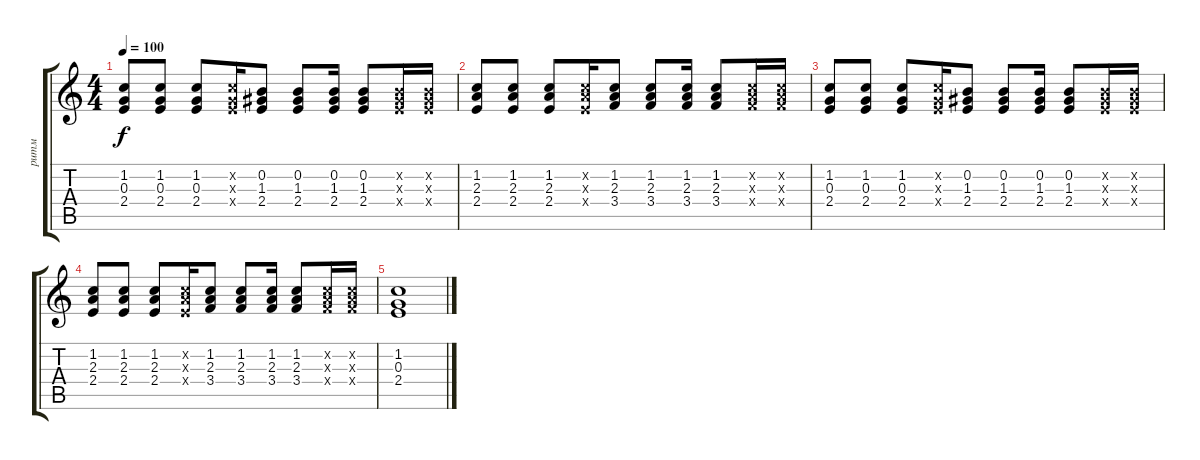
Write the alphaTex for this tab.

\track ("ритм" "ритм") {instrument electricguitarjazz}
\staff {score tabs}
\tuning (E4 B3 G3 D3 A2 E2) {hide}
\ts (4 4)
\tempo 100
\clef g2
\ks c
(1.2 0.3 2.4).8{dy f} (1.2 0.3 2.4).8 (1.2 0.3 2.4).8 (1.2{x} 0.3{x} 2.4{x}).16 (0.2 1.3 2.4).8 (0.2 1.3 2.4).8 (0.2 1.3 2.4).16 (0.2 1.3 2.4).8 (0.2{x} 1.3{x} 2.4{x}).16 (0.2{x} 1.3{x} 2.4{x}).16 |
(1.2 2.3 2.4).8 (1.2 2.3 2.4).8 (1.2 2.3 2.4).8 (1.2{x} 2.3{x} 2.4{x}).16 (1.2 2.3 3.4).8 (1.2 2.3 3.4).8 (1.2 2.3 3.4).16 (1.2 2.3 3.4).8 (1.2{x} 2.3{x} 3.4{x}).16 (1.2{x} 2.3{x} 3.4{x}).16 |
(1.2 0.3 2.4).8 (1.2 0.3 2.4).8 (1.2 0.3 2.4).8 (1.2{x} 0.3{x} 2.4{x}).16 (0.2 1.3 2.4).8 (0.2 1.3 2.4).8 (0.2 1.3 2.4).16 (0.2 1.3 2.4).8 (0.2{x} 1.3{x} 2.4{x}).16 (0.2{x} 1.3{x} 2.4{x}).16 |
(1.2 2.3 2.4).8 (1.2 2.3 2.4).8 (1.2 2.3 2.4).8 (1.2{x} 2.3{x} 2.4{x}).16 (1.2 2.3 3.4).8 (1.2 2.3 3.4).8 (1.2 2.3 3.4).16 (1.2 2.3 3.4).8 (1.2{x} 2.3{x} 3.4{x}).16 (1.2{x} 2.3{x} 3.4{x}).16 |
(1.2 0.3 2.4).1
